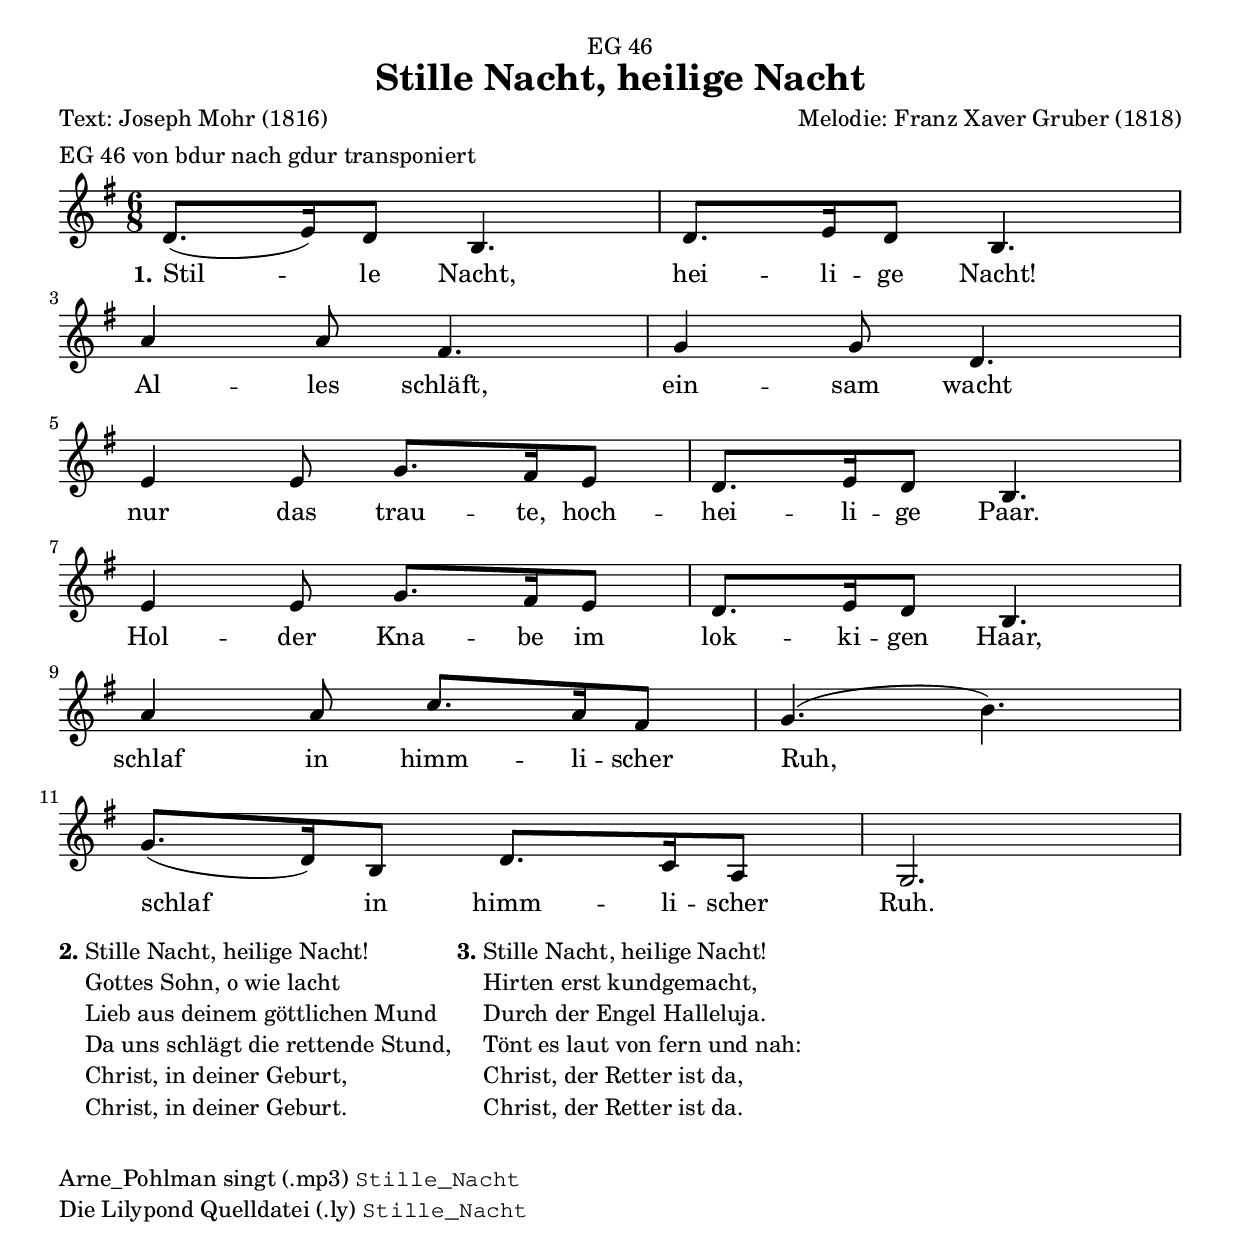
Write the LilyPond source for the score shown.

\version "2.24.4"
\bookpart {
  \tocItem \markup "Stille Nacht, heilige Nacht"
  \header {
    dedication = "EG 46"
    title = "Stille Nacht, heilige Nacht"
    poet = "Text: Joseph Mohr (1816)"
    composer = "Melodie: Franz Xaver Gruber (1818)"
    meter="EG 46 von bdur nach gdur transponiert"
  }
\paper { tagline = ##f }
\score {
  \midi { \tempo 4 = 80 }
  \layout{indent=0}
   <<
   \transpose d g, {
     \key d \major
     \time 6/8 
  a'8.( b'16) a'8 fis'4. | a'8. b'16 a'8 fis'4. |    \break
  e''4 e''8 cis''4. | d''4 d''8 a'4. |               \break
  b'4 b'8 d''8. cis''16 b'8 | a'8. b'16 a'8 fis'4. | \break
  b'4 b'8 d''8. cis''16 b'8 | a'8. b'16 a'8 fis'4. | \break
  e''4 e''8 g''8. e''16 cis''8 | d''4.( fis''4.)|    \break
  d''8.( a'16) fis'8 a'8. g'16 e'8 |  d'2. |
}
>>
\addlyrics {
  \set stanza = "1."
  Stil -- le Nacht, hei -- li -- ge Nacht!
  Al -- les schläft, ein -- sam wacht
  nur das trau -- te, hoch -- hei -- li -- ge Paar.
  Hol -- der Kna -- be im lok -- ki -- gen Haar,
  schlaf in himm -- li -- scher Ruh,
  schlaf in himm -- li -- scher Ruh.
}
}

\markup {
    \column {
      \line {
	\bold "2."
        \column {
      "Stille Nacht, heilige Nacht!"
	  "Gottes Sohn, o wie lacht"
	  "Lieb aus deinem göttlichen Mund"
	  "Da uns schlägt die rettende Stund,"
	  "Christ, in deiner Geburt,"
	  "Christ, in deiner Geburt."
	}
	\bold "3."
        \column {
	  "Stille Nacht, heilige Nacht!"
	  "Hirten erst kundgemacht,"
	  "Durch der Engel Halleluja."
	  "Tönt es laut von fern und nah:"
	  "Christ, der Retter ist da,"
	  "Christ, der Retter ist da."
        }
    }
  }
}

\markup {
\vspace #2
\column {
 \line { \with-url
   #"https://www.eingesungen.de/medienmappen/EG/musik/EG_46_Stille_Nacht_1.mp3"
    {Arne_Pohlman singt (.mp3) \override #'(font-family . typewriter)
	Stille_Nacht}}
 \line { \with-url
   #"https://edgar-saenger.eu/musik/gesangbuch/src/stille_nacht/Stille_Nacht.ly"
    {Die Lilypond Quelldatei (.ly) \override #'(font-family . typewriter)
	Stille_Nacht}}
}} 

}